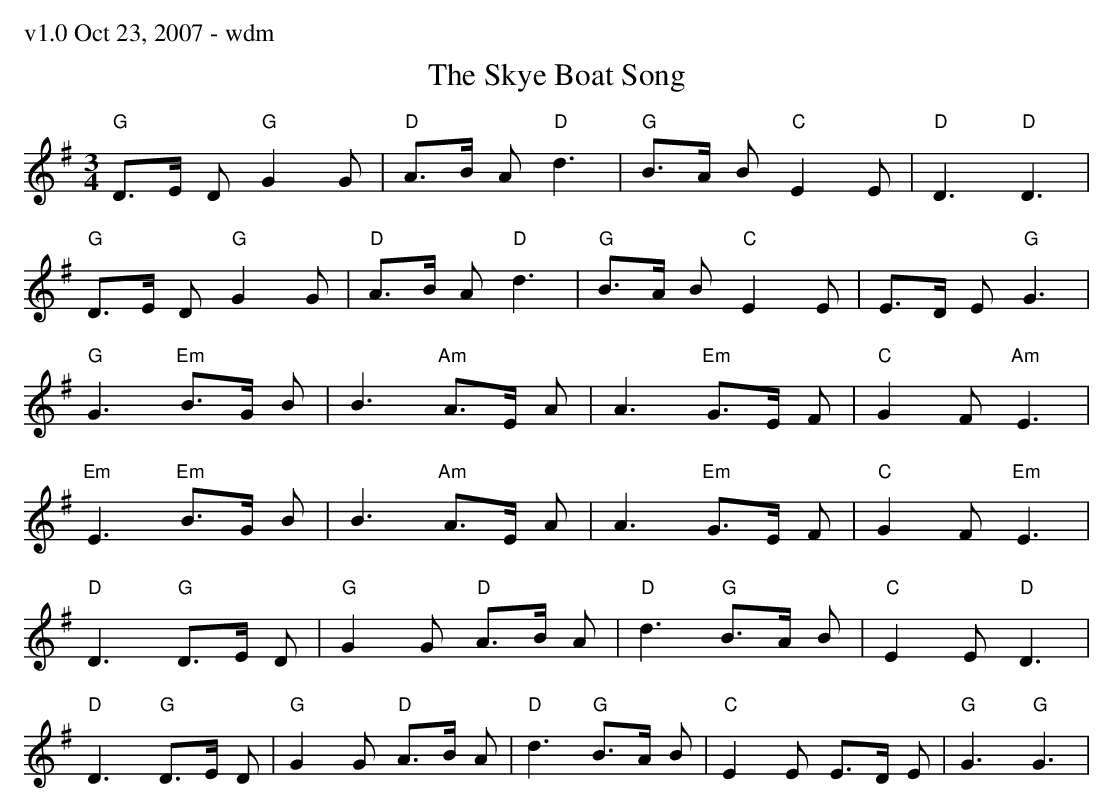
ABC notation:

X:1
T: Skye Boat Song, The
M: 3/4
L: 1/8
K: Gmaj
"G"D>E D "G"G2 G|"D"A>B A "D"d3 |"G"B>A B "C"E2 E |"D"D3 "D"D3|
"G"D>E D "G"G2 G|"D"A>B A "D"d3 |"G"B>A B "C"E2 E |E>D E "G"G3|
"G" G3 "Em"B>G B|B3 "Am"A>E A| A3 "Em"G>E F|"C"G2 F "Am"E3 |
"Em"E3 "Em"B>G B|B3 "Am"A>E A| A3 "Em"G>E F|"C"G2 F "Em"E3 |
"D"D3 "G"D>E D|"G"G2 G "D"A>B A |"D"d3 "G"B>A B|"C"E2 E "D"D3 |
"D"D3 "G"D>E D|"G"G2 G "D"A>B A |"D"d3 "G"B>A B|"C"E2 E E>D E |"G" G3 "G" G3|
